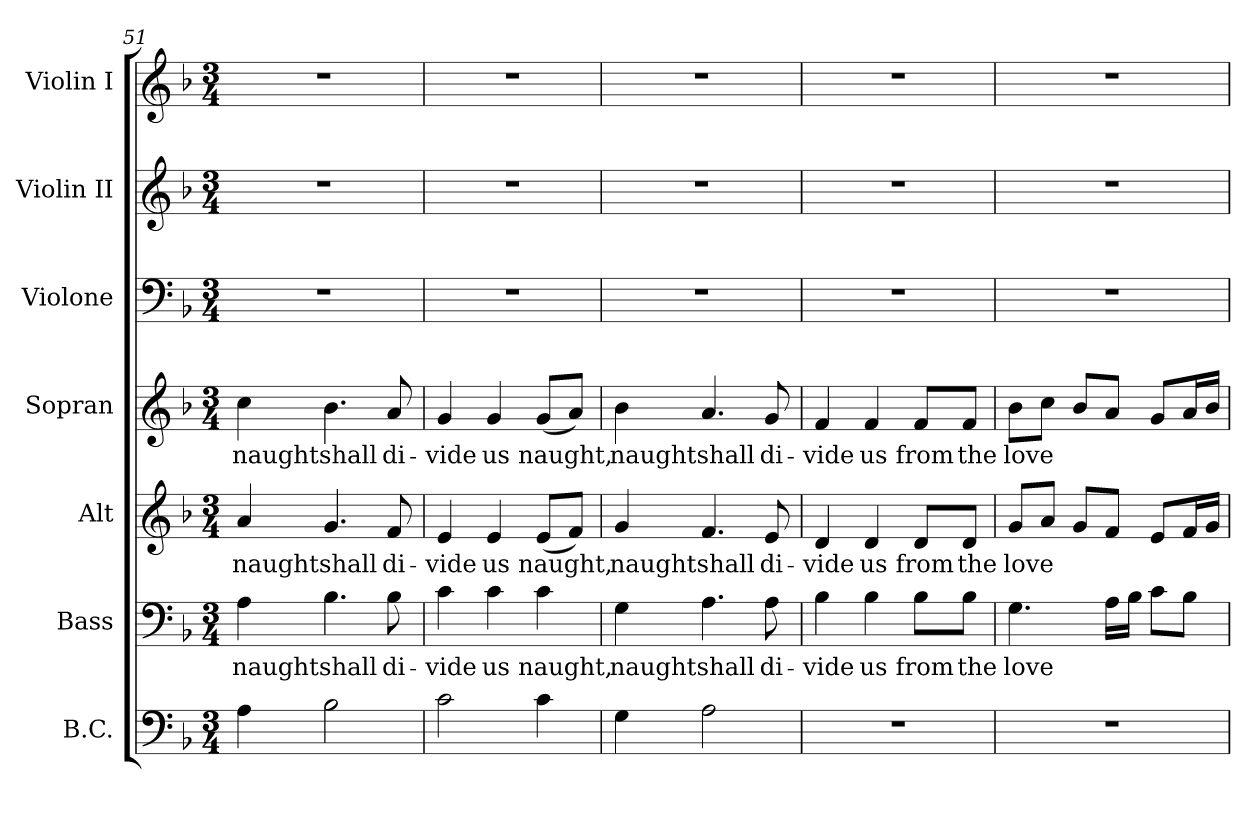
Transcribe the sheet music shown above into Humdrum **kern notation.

**kern	**kern	**text	**kern	**text	**kern	**text	**kern	**kern	**kern
*part7	*part6	*part6	*part5	*part5	*part4	*part4	*part3	*part2	*part1
*staff7	*staff6	*staff6	*staff5	*staff5	*staff4	*staff4	*staff3	*staff2	*staff1
*I"B.C.	*I"Bass	*	*I"Alt	*	*I"Sopran	*	*I"Violone	*I"Violin II	*I"Violin I
*	*I'B.	*	*I'A.	*	*I'S.	*	*	*I'Vln. II	*I'Vln. I
*clefF4	*clefF4	*	*clefG2	*	*clefG2	*	*clefF4	*clefG2	*clefG2
*k[b-]	*k[b-]	*	*k[b-]	*	*k[b-]	*	*k[b-]	*k[b-]	*k[b-]
*F:	*F:	*	*F:	*	*F:	*	*F:	*F:	*F:
*M3/4	*M3/4	*	*M3/4	*	*M3/4	*	*M3/4	*M3/4	*M3/4
=51	=51	=51	=51	=51	=51	=51	=51	=51	=51
!	!	!LO:LY:b:color=#000000	!	!	!	!	!	!	!
!	!	!	!	!LO:LY:b:color=#000000	!	!	!	!	!
!	!	!	!	!	!	!LO:LY:b:color=#000000	!LO:N:vis=1	!LO:N:vis=1	!LO:N:vis=1
4Ai\	4Ai\	naught	4ai/	naught	4cci\	naught	2.r	2.r	2.r
!	!	!LO:LY:b:color=#000000	!	!	!	!	!	!	!
!	!	!	!	!LO:LY:b:color=#000000	!	!	!	!	!
!	!	!	!	!	!	!LO:LY:b:color=#000000	!	!	!
2B-i\	4.B-i\	shall	4.gi/	shall	4.b-i\	shall	.	.	.
!	!	!LO:LY:b:color=#000000	!	!	!	!	!	!	!
!	!	!	!	!LO:LY:b:color=#000000	!	!	!	!	!
!	!	!	!	!	!	!LO:LY:b:color=#000000	!	!	!
.	8B-i\	di-	8fi/	di-	8ai/	di-	.	.	.
=52	=52	=52	=52	=52	=52	=52	=52	=52	=52
!	!	!LO:LY:b:color=#000000	!	!	!	!	!	!	!
!	!	!	!	!LO:LY:b:color=#000000	!	!	!	!	!
!	!	!	!	!	!	!LO:LY:b:color=#000000	!LO:N:vis=1	!LO:N:vis=1	!LO:N:vis=1
2ci\	4ci\	-vide	4ei/	-vide	4gi/	-vide	2.r	2.r	2.r
!	!	!LO:LY:b:color=#000000	!	!	!	!	!	!	!
!	!	!	!	!LO:LY:b:color=#000000	!	!	!	!	!
!	!	!	!	!	!	!LO:LY:b:color=#000000	!	!	!
.	4ci\	us	4ei/	us	4gi/	us	.	.	.
!	!	!LO:LY:b:color=#000000	!	!	!	!	!	!	!
!	!	!	!	!LO:LY:b:color=#000000	!	!	!	!	!
!	!	!	!	!	!	!LO:LY:b:color=#000000	!	!	!
4ci\	4ci\	naught,	(8ei/L	naught,	(8gi/L	naught,	.	.	.
.	.	.	8fi/J)	.	8ai/J)	.	.	.	.
=53	=53	=53	=53	=53	=53	=53	=53	=53	=53
!	!	!LO:LY:b:color=#000000	!	!	!	!	!	!	!
!	!	!	!	!LO:LY:b:color=#000000	!	!	!	!	!
!	!	!	!	!	!	!LO:LY:b:color=#000000	!LO:N:vis=1	!LO:N:vis=1	!LO:N:vis=1
4Gi\	4Gi\	naught	4gi/	naught	4b-i\	naught	2.r	2.r	2.r
!	!	!LO:LY:b:color=#000000	!	!	!	!	!	!	!
!	!	!	!	!LO:LY:b:color=#000000	!	!	!	!	!
!	!	!	!	!	!	!LO:LY:b:color=#000000	!	!	!
2Ai\	4.Ai\	shall	4.fi/	shall	4.ai/	shall	.	.	.
!	!	!LO:LY:b:color=#000000	!	!	!	!	!	!	!
!	!	!	!	!LO:LY:b:color=#000000	!	!	!	!	!
!	!	!	!	!	!	!LO:LY:b:color=#000000	!	!	!
.	8Ai\	di-	8ei/	di-	8gi/	di-	.	.	.
=54	=54	=54	=54	=54	=54	=54	=54	=54	=54
!LO:N:vis=1	!	!	!	!	!	!	!	!	!
!	!	!LO:LY:b:color=#000000	!	!	!	!	!	!	!
!	!	!	!	!LO:LY:b:color=#000000	!	!	!	!	!
!	!	!	!	!	!	!LO:LY:b:color=#000000	!LO:N:vis=1	!LO:N:vis=1	!LO:N:vis=1
2.r	4B-i\	-vide	4di/	-vide	4fi/	-vide	2.r	2.r	2.r
!	!	!LO:LY:b:color=#000000	!	!	!	!	!	!	!
!	!	!	!	!LO:LY:b:color=#000000	!	!	!	!	!
!	!	!	!	!	!	!LO:LY:b:color=#000000	!	!	!
.	4B-i\	us	4di/	us	4fi/	us	.	.	.
!	!	!LO:LY:b:color=#000000	!	!	!	!	!	!	!
!	!	!	!	!LO:LY:b:color=#000000	!	!	!	!	!
!	!	!	!	!	!	!LO:LY:b:color=#000000	!	!	!
.	8B-i\L	from	8di/L	from	8fi/L	from	.	.	.
!	!	!LO:LY:b:color=#000000	!	!	!	!	!	!	!
!	!	!	!	!LO:LY:b:color=#000000	!	!	!	!	!
!	!	!	!	!	!	!LO:LY:b:color=#000000	!	!	!
.	8B-i\J	the	8di/J	the	8fi/J	the	.	.	.
=55	=55	=55	=55	=55	=55	=55	=55	=55	=55
!LO:N:vis=1	!	!	!	!	!	!	!	!	!
!	!	!LO:LY:b:color=#000000	!	!	!	!	!	!	!
!	!	!	!	!LO:LY:b:color=#000000	!	!	!	!	!
!	!	!	!	!	!	!LO:LY:b:color=#000000	!LO:N:vis=1	!LO:N:vis=1	!LO:N:vis=1
2.r	4.Gi\	love	8gi/L	love	8b-i\L	love	2.r	2.r	2.r
.	.	.	8ai/J	.	8cci\J	.	.	.	.
.	.	.	8gi/L	.	8b-i/L	.	.	.	.
.	16Ai\LL	.	8fi/J	.	8ai/J	.	.	.	.
.	16B-i\JJ	.	.	.	.	.	.	.	.
.	8ci\L	.	8ei/L	.	8gi/L	.	.	.	.
.	8B-i\J	.	16fi/L	.	16ai/L	.	.	.	.
.	.	.	16gi/JJ	.	16b-i/JJ	.	.	.	.
=	=	=	=	=	=	=	=	=	=
*-	*-	*-	*-	*-	*-	*-	*-	*-	*-
